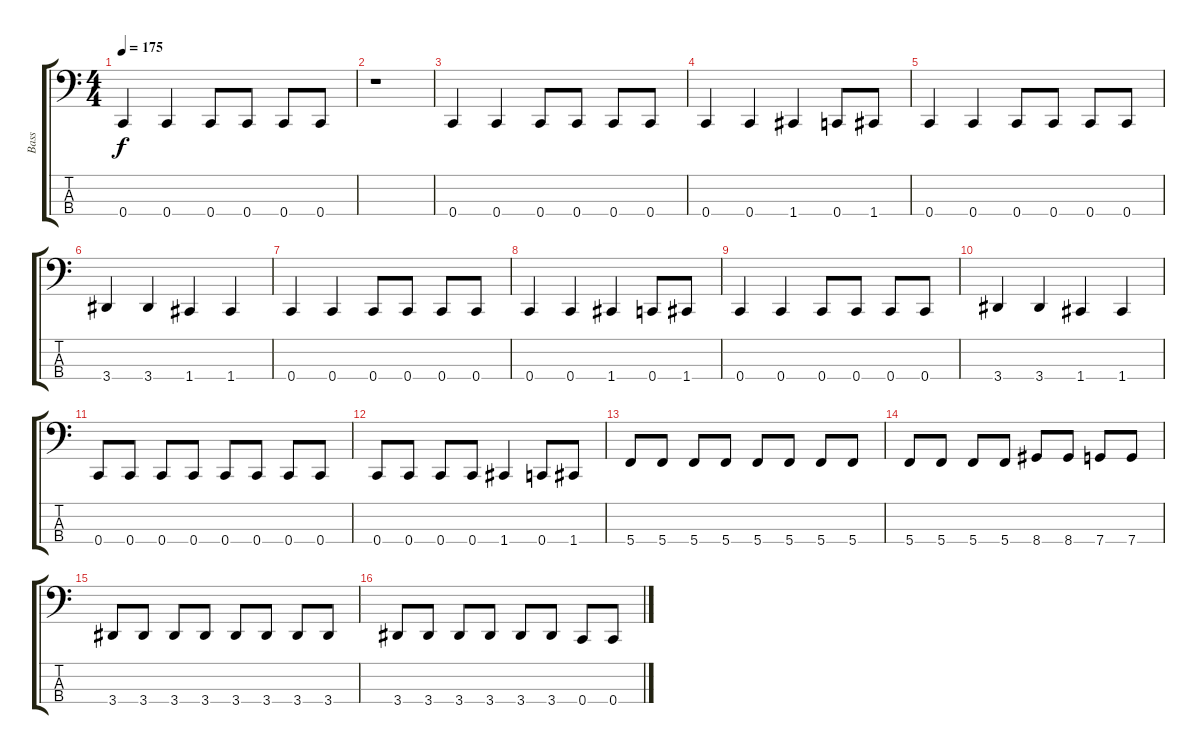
\track ("Bass" "Bass") {instrument electricbasspick}
\staff {score tabs}
\tuning (F2 C2 G1 C1) {hide}
\ts (4 4)
\tempo 175
\clef f4
\ks c
0.4.4{dy f} 0.4.4 0.4.8 0.4.8 0.4.8 0.4.8 |
r.1 |
0.4.4 0.4.4 0.4.8 0.4.8 0.4.8 0.4.8 |
0.4.4 0.4.4 1.4.4 0.4.8 1.4.8 |
0.4.4 0.4.4 0.4.8 0.4.8 0.4.8 0.4.8 |
3.4.4 3.4.4 1.4.4 1.4.4 |
0.4.4 0.4.4 0.4.8 0.4.8 0.4.8 0.4.8 |
0.4.4 0.4.4 1.4.4 0.4.8 1.4.8 |
0.4.4 0.4.4 0.4.8 0.4.8 0.4.8 0.4.8 |
3.4.4 3.4.4 1.4.4 1.4.4 |
0.4.8 0.4.8 0.4.8 0.4.8 0.4.8 0.4.8 0.4.8 0.4.8 |
0.4.8 0.4.8 0.4.8 0.4.8 1.4.4 0.4.8 1.4.8 |
5.4.8 5.4.8 5.4.8 5.4.8 5.4.8 5.4.8 5.4.8 5.4.8 |
5.4.8 5.4.8 5.4.8 5.4.8 8.4.8 8.4.8 7.4.8 7.4.8 |
3.4.8 3.4.8 3.4.8 3.4.8 3.4.8 3.4.8 3.4.8 3.4.8 |
3.4.8 3.4.8 3.4.8 3.4.8 3.4.8 3.4.8 0.4.8 0.4.8
